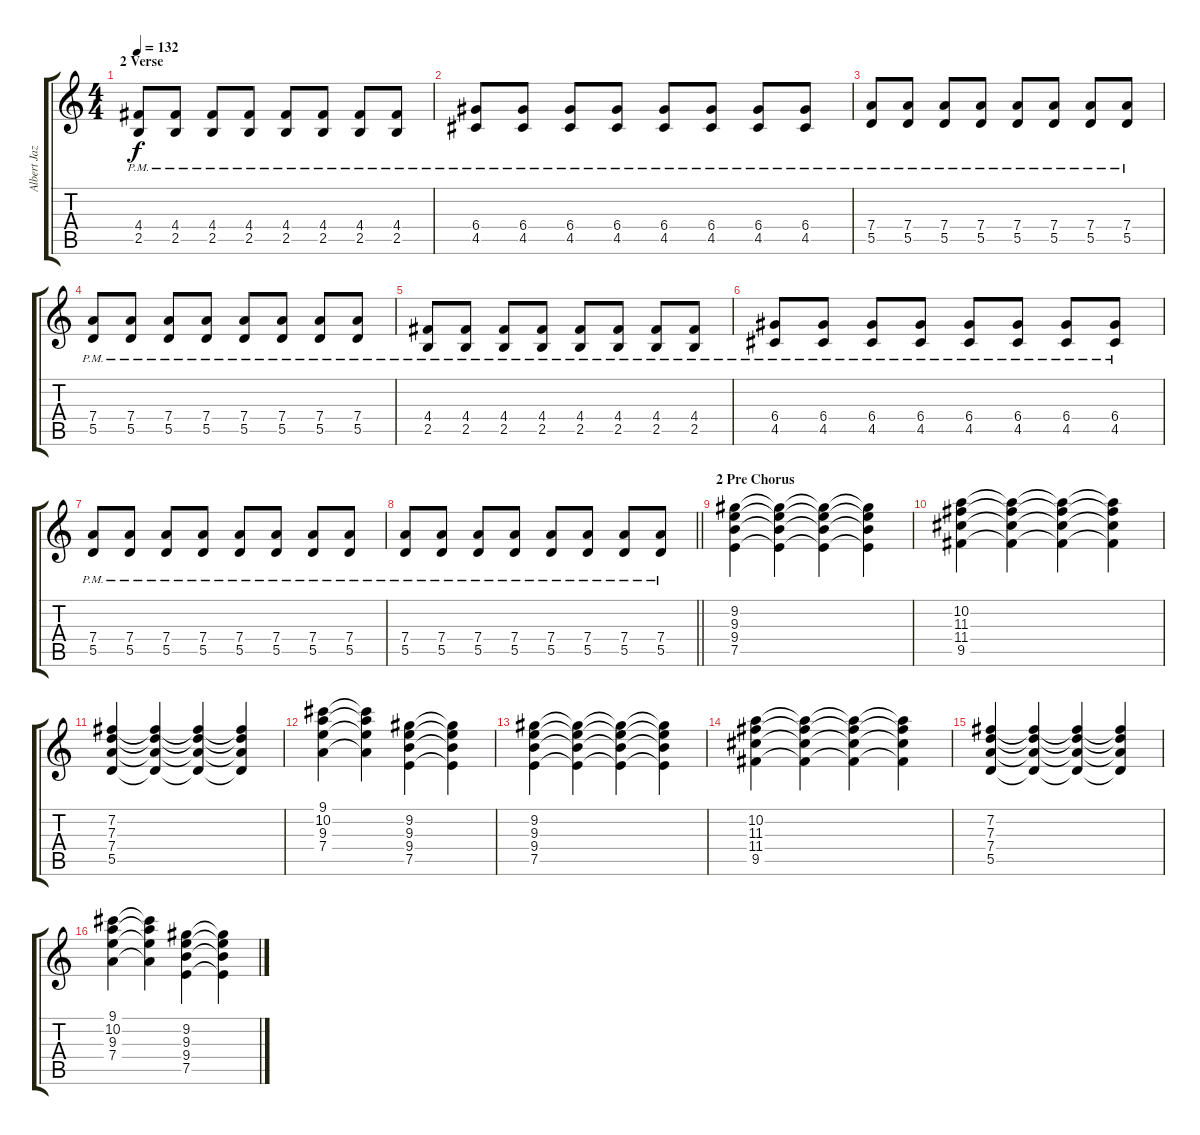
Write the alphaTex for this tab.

\track ("Albert Jazz" "Albert Jaz") {instrument electricguitarjazz}
\staff {score tabs}
\tuning (E4 B3 G3 D3 A2 E2) {hide}
\ts (4 4)
\section ("" "2 Verse")
\tempo 132
\clef g2
\ks c
(4.4 2.5{pm}).8{dy f} (4.4 2.5{pm}).8 (4.4 2.5{pm}).8 (4.4 2.5{pm}).8 (4.4 2.5{pm}).8 (4.4 2.5{pm}).8 (4.4 2.5{pm}).8 (4.4 2.5{pm}).8 |
(6.4 4.5{pm}).8 (6.4 4.5{pm}).8 (6.4 4.5{pm}).8 (6.4 4.5{pm}).8 (6.4 4.5{pm}).8 (6.4 4.5{pm}).8 (6.4 4.5{pm}).8 (6.4 4.5{pm}).8 |
(7.4 5.5{pm}).8 (7.4 5.5{pm}).8 (7.4 5.5{pm}).8 (7.4 5.5{pm}).8 (7.4 5.5{pm}).8 (7.4 5.5{pm}).8 (7.4 5.5{pm}).8 (7.4 5.5{pm}).8 |
(7.4 5.5{pm}).8 (7.4 5.5{pm}).8 (7.4 5.5{pm}).8 (7.4 5.5{pm}).8 (7.4 5.5{pm}).8 (7.4 5.5{pm}).8 (7.4 5.5{pm}).8 (7.4 5.5{pm}).8 |
(4.4 2.5{pm}).8 (4.4 2.5{pm}).8 (4.4 2.5{pm}).8 (4.4 2.5{pm}).8 (4.4 2.5{pm}).8 (4.4 2.5{pm}).8 (4.4 2.5{pm}).8 (4.4 2.5{pm}).8 |
(6.4 4.5{pm}).8 (6.4 4.5{pm}).8 (6.4 4.5{pm}).8 (6.4 4.5{pm}).8 (6.4 4.5{pm}).8 (6.4 4.5{pm}).8 (6.4 4.5{pm}).8 (6.4 4.5{pm}).8 |
(7.4 5.5{pm}).8 (7.4 5.5{pm}).8 (7.4 5.5{pm}).8 (7.4 5.5{pm}).8 (7.4 5.5{pm}).8 (7.4 5.5{pm}).8 (7.4 5.5{pm}).8 (7.4 5.5{pm}).8 |
\barLineRight lightlight
(7.4 5.5{pm}).8 (7.4 5.5{pm}).8 (7.4 5.5{pm}).8 (7.4 5.5{pm}).8 (7.4 5.5{pm}).8 (7.4 5.5{pm}).8 (7.4 5.5{pm}).8 (7.4 5.5{pm}).8 |
\section ("" "2 Pre Chorus")
(9.2 9.3 9.4 7.5).4 (9.2{t} 9.3{t} 9.4{t} 7.5{t}).4 (9.2{t} 9.3{t} 9.4{t} 7.5{t}).4 (9.2{t} 9.3{t} 9.4{t} 7.5{t}).4 |
(10.2 11.3 11.4 9.5).4 (10.2{t} 11.3{t} 11.4{t} 9.5{t}).4 (10.2{t} 11.3{t} 11.4{t} 9.5{t}).4 (10.2{t} 11.3{t} 11.4{t} 9.5{t}).4 |
(7.2 7.3 7.4 5.5).4 (7.2{t} 7.3{t} 7.4{t} 5.5{t}).4 (7.2{t} 7.3{t} 7.4{t} 5.5{t}).4 (7.2{t} 7.3{t} 7.4{t} 5.5{t}).4 |
(9.1 10.2 9.3 7.4).4 (9.1{t} 10.2{t} 9.3{t} 7.4{t}).4 (9.2 9.3 9.4 7.5).4 (9.2{t} 9.3{t} 9.4{t} 7.5{t}).4 |
(9.2 9.3 9.4 7.5).4 (9.2{t} 9.3{t} 9.4{t} 7.5{t}).4 (9.2{t} 9.3{t} 9.4{t} 7.5{t}).4 (9.2{t} 9.3{t} 9.4{t} 7.5{t}).4 |
(10.2 11.3 11.4 9.5).4 (10.2{t} 11.3{t} 11.4{t} 9.5{t}).4 (10.2{t} 11.3{t} 11.4{t} 9.5{t}).4 (10.2{t} 11.3{t} 11.4{t} 9.5{t}).4 |
(7.2 7.3 7.4 5.5).4 (7.2{t} 7.3{t} 7.4{t} 5.5{t}).4 (7.2{t} 7.3{t} 7.4{t} 5.5{t}).4 (7.2{t} 7.3{t} 7.4{t} 5.5{t}).4 |
(9.1 10.2 9.3 7.4).4 (9.1{t} 10.2{t} 9.3{t} 7.4{t}).4 (9.2 9.3 9.4 7.5).4 (9.2{t} 9.3{t} 9.4{t} 7.5{t}).4
